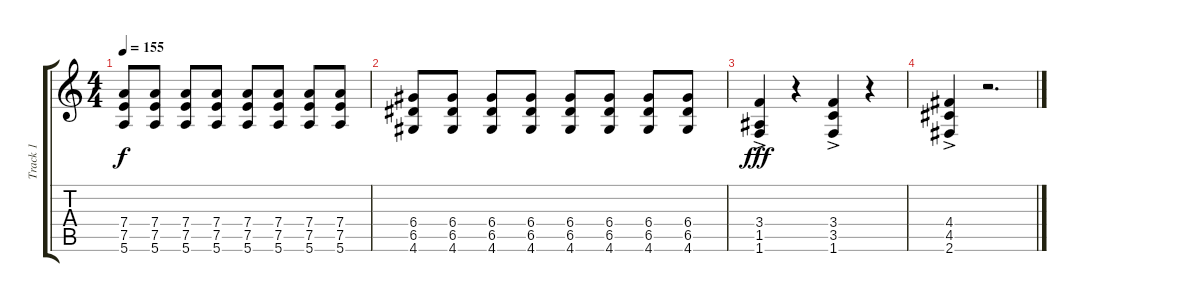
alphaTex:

\track ("Track 1" "Track 1") {instrument distortionguitar}
\staff {score tabs}
\tuning (E4 B3 G3 D3 A2 E2) {hide}
\ts (4 4)
\tempo 155
\clef g2
\ks c
(7.4 7.5 5.6).8{dy f} (7.4 7.5 5.6).8 (7.4 7.5 5.6).8 (7.4 7.5 5.6).8 (7.4 7.5 5.6).8 (7.4 7.5 5.6).8 (7.4 7.5 5.6).8 (7.4 7.5 5.6).8 |
(6.4 6.5 4.6).8 (6.4 6.5 4.6).8 (6.4 6.5 4.6).8 (6.4 6.5 4.6).8 (6.4 6.5 4.6).8 (6.4 6.5 4.6).8 (6.4 6.5 4.6).8 (6.4 6.5 4.6).8 |
(3.4{ac} 1.5{ac} 1.6{ac}).4{dy fff} r.4 (3.4{ac} 3.5{ac} 1.6{ac}).4 r.4 |
(4.4{ac} 4.5{ac} 2.6{ac}).4 r.2{d}
